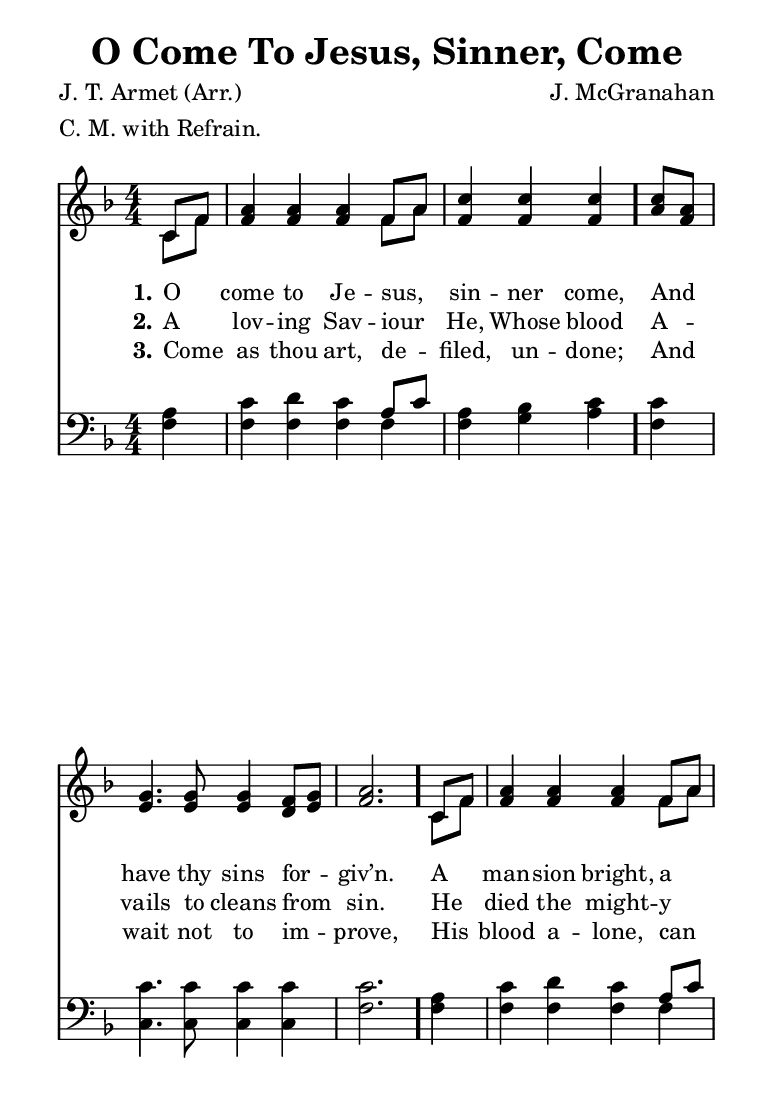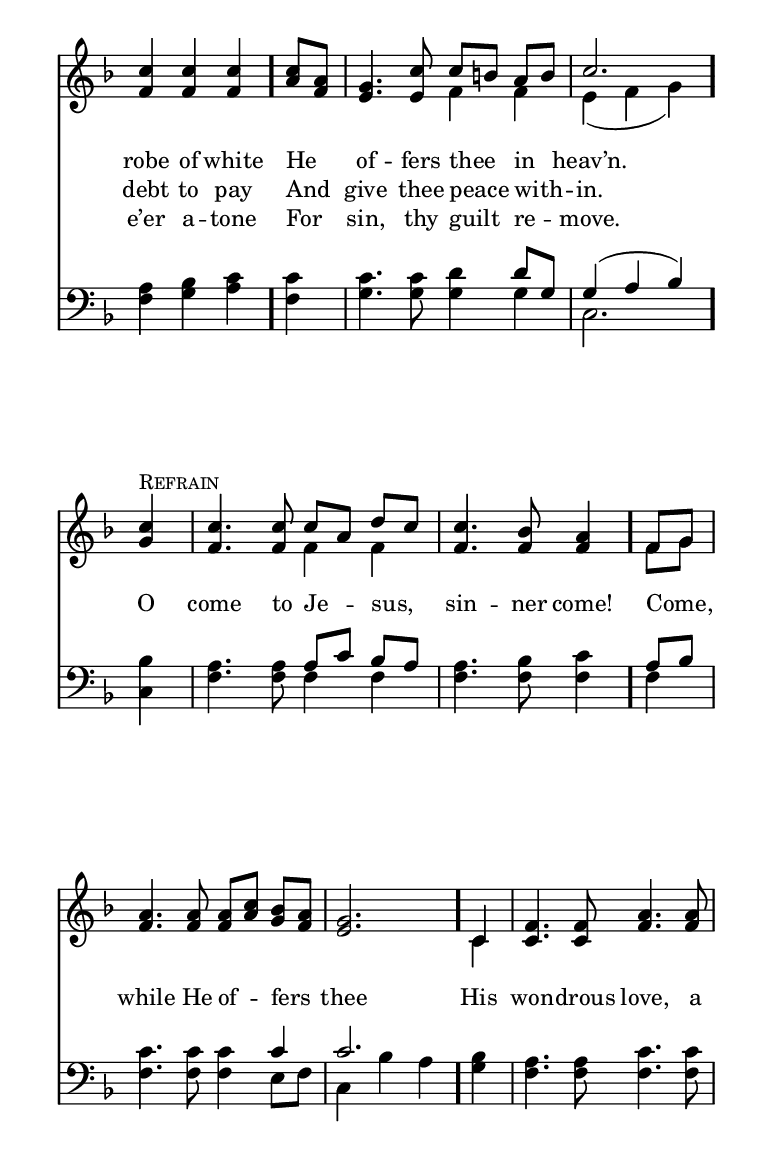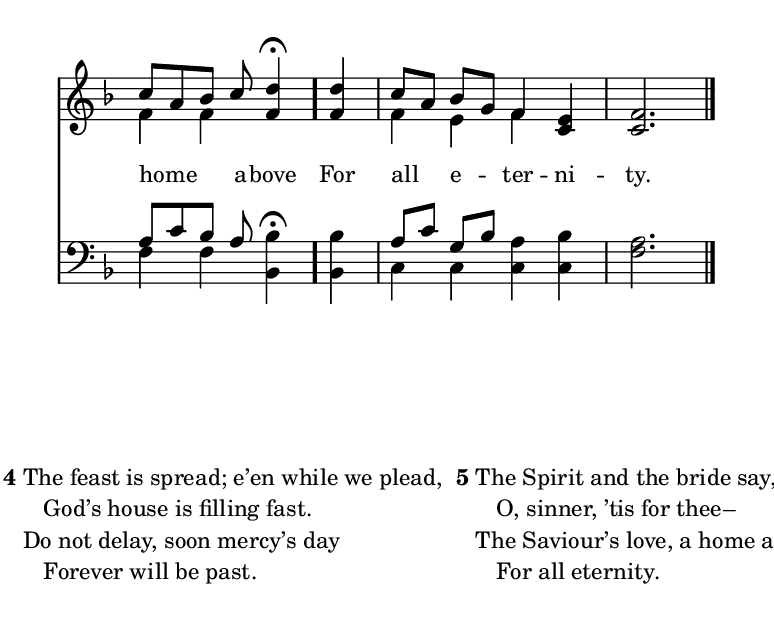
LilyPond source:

\include "common/global.ily"
\paper {
  \include "common/paper.ily"
  systems-per-page = ##f
}

\header{
  hymnnumber = "374"
  title = "O Come To Jesus, Sinner, Come"
  tunename = "None But Christ Can Satisfy"
  meter = "C. M. with Refrain."
  poet = "J. T. Armet (Arr.)"
  composer = "J. McGranahan"
  %copyright = ""
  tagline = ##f
}

% for fermata in MIDI
ta = { \tempo 4=80 }
tb = { \tempo 4=32 }

patternAA = { }

global = {
  \include "common/overrides.ily"
  \override Staff.TimeSignature.style = #'numbered
  \time 4/4
  \override Score.MetronomeMark #'transparent = ##t % hide all fermata changes too
  \ta
  \key f \major
  \partial 4
  \autoBeamOff
}

notesSoprano = {
\global
\relative c' {

  c8[ f8] | a4 a4 a4 f8[ a8] | c4 c4 c4
  c8[ a8] | g4. g8 g4 f8[ g8] | a2.
  c,8[ f8] | a4 a4 a4 f8[ a8] | c4 c4 c4
  c8[ a8] | g4. c8 c8[ b!8] a8[ b8] | c2.

  << s^\markup { \small \caps "Refrain" }
  { c4 | c4. c8 c8[ a8] d8[ c8] | c4. bes8 a4 } >>
  f8[ g8] | a4. a8 a8[ c8] bes8[ a8] | g2.
  c,4 | f4. f8 a4. a8 | c8[ a8 bes8] c8 \tb d4 \fermata \ta
  d4 | c8[ a8] bes8[ g8] f4 e4 | f2.

  \bar "|."

}
}

notesAlto = {
\global
\relative e' {

  c8[ f8] | f4 f4 f4 f8[ a8] | f4 f4 f4
  a8[ f8] | e4. e8 e4 d8[ e8] | f2.
  c8[ f8] | f4 f4 f4 f8[ a8] | f4 f4 f4
  a8[ f8] | e4. e8 f4 f4 | e4( f4 g4)

  g4 | f4. f8 f4 f4 | f4. f8 f4
  f8[ g8] | f4. f8 f8[ a8] g8[ f8] | e2.
  c4 | c4. c8 f4. f8 | f4 f4 f4
  f4 | f4 e4 f4 c4 | c2.

}
}

notesTenor = {
\global
\relative a {

  a4 | c4 d4 c4 a8[ c8] | a4 bes4 c4
  c4 | c4. c8 c4 c4 | c2.
  a4 | c4 d4 c4 a8[ c8] | a4 bes4 c4
  c4 | c4. c8 d4 d8[ g,8] | g4( a4 bes4)

  bes4 | a4. a8 a8[ c8] bes8[ a8] | a4. bes8 c4 
  a8[ bes8] | c4. c8 c4 c4 | c2.
  bes4 | a4. a8 c4. c8 | a8[ c8 bes8] a8 bes4
  bes4 | a8[ c8] g8[ bes8] a4 bes4 | a2.

}
}

notesBass = {
\global
\relative f {

  f4 | f4 f4 f4 f4 | f4 g4 a4
  f4 | c4. c8 c4 c4 | f2.
  f4 | f4 f4 f4 f4 | f4 g4 a4
  f4 | g4. g8 g4 g4 | c,2.

  c4 | f4. f8 f4 f4 | f4. f8 f4
  f4 | f4. f8 f4 e8[ f8] | c4 bes'4 a4
  g4 | f4. f8 f4. f8 | f4 f4 bes,4 \fermata
  bes4 | c4 c4 c4 c4 | f2.

}
}

Refrain = \lyricmode {

O come to Je -- sus, sin -- ner come! \bar "."
Come, while He of -- fers thee \bar "."
His won -- drous love, a home a -- bove \bar "."
For all e -- ter -- ni -- ty. \bar "."

}

wordsA = \lyricmode {
\set stanza = "1."

O come to Je -- sus, sin -- ner come, \bar "."
And have thy sins for -- giv’n. \bar "."
A man -- sion bright, a robe of white \bar "."
He of -- fers thee in heav’n. \bar "."

}

wordsB = \lyricmode {
\set stanza = "2."

A lov -- ing Sav -- iour He, Whose blood
A -- vails to cleans from sin.
He died the might -- y debt to pay
And give thee peace with -- in.

\Refrain

}

wordsC = \lyricmode {
\set stanza = "3."

Come as thou art, de -- filed, un -- done;
And wait not to im -- prove,
His blood a -- lone, can e’er a -- tone
For sin, thy guilt re -- move.

}

wordsD = \markuplist {

\line { The feast is spread; e’en while we plead, }
\line { { \hspace #2 } God’s house is filling fast. }
\line { Do not delay, soon mercy’s day }
\line { { \hspace #2 } Forever will be past. }

}

wordsE = \markuplist {

\line { The Spirit and the bride say, “Come”; }
\line { { \hspace #2 } O, sinner, ’tis for thee– }
\line { The Saviour’s love, a home above }
\line { { \hspace #2 } For all eternity. }

}

\score {
  \context ChoirStaff <<
    \context Staff = upper <<
      \set ChoirStaff.systemStartDelimiter = #'SystemStartBar
      \partcombine #'(2 . 9) \notesSoprano \notesAlto
      \context NullVoice = sopranos { \voiceOne << \notesSoprano >> }
      \context NullVoice = altos { \voiceTwo << \notesAlto >> }
      \context Lyrics = one   \lyricsto sopranos \wordsA
      \context Lyrics = two   \lyricsto sopranos \wordsB
      \context Lyrics = three \lyricsto sopranos \wordsC
    >>
    \context Staff = men <<
      \clef bass
      \partcombine #'(2 . 9) \notesTenor \notesBass
      \context NullVoice = tenors { \voiceOne << \notesTenor >> }
      \context NullVoice = basses { \voiceTwo << \notesBass >> }
    >>
  >>
  \layout {
    \include "common/layout.ily"
  }
  \midi{
    \include "common/midi.ily"
  }
}

\noPageBreak

\markup { \fill-line {
  \hspace #0.1
  \line{ \bold 4 \column { \wordsD } }
  \hspace #0.1
  \line{ \bold 5 \column { \wordsE } }
  \hspace #0.1
} }

\version "2.19.49"  % necessary for upgrading to future LilyPond versions.

% vi:set et ts=2 sw=2 ai nocindent syntax=lilypond:
